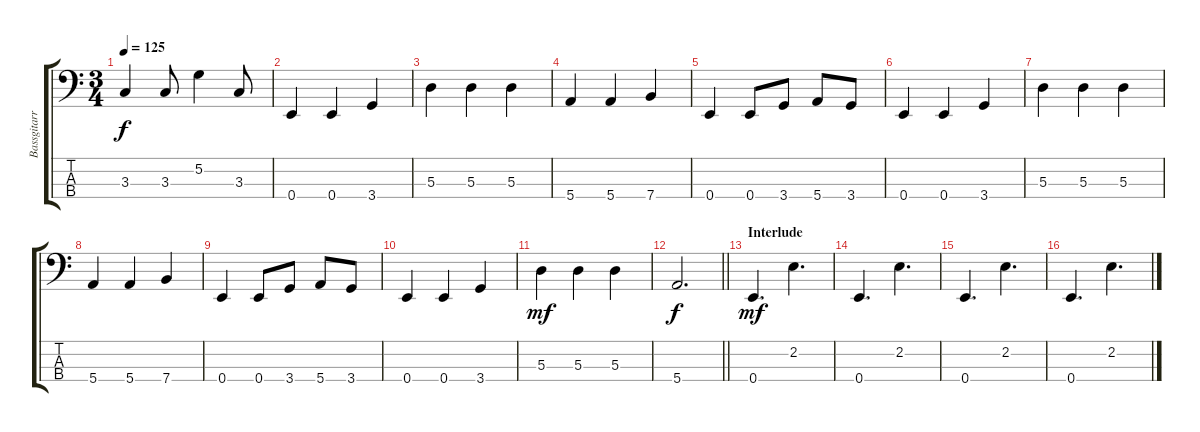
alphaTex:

\track ("Bassgitarren" "Bassgitarr") {instrument electricbassfinger}
\staff {score tabs}
\tuning (G2 D2 A1 E1) {hide}
\ts (3 4)
\tempo 125
\clef f4
\ks c
3.3.4{dy f} 3.3.8 5.2.4 3.3.8 |
0.4.4 0.4.4 3.4.4 |
5.3.4 5.3.4 5.3.4 |
5.4.4 5.4.4 7.4.4 |
0.4.4 0.4.8 3.4.8 5.4.8 3.4.8 |
0.4.4 0.4.4 3.4.4 |
5.3.4 5.3.4 5.3.4 |
5.4.4 5.4.4 7.4.4 |
0.4.4 0.4.8 3.4.8 5.4.8 3.4.8 |
0.4.4 0.4.4 3.4.4 |
5.3.4{dy mf} 5.3.4 5.3.4 |
\barLineRight lightlight
5.4.2{d dy f} |
\section ("" "Interlude")
0.4.4{d dy mf} 2.2.4{d} |
0.4.4{d} 2.2.4{d} |
0.4.4{d} 2.2.4{d} |
0.4.4{d} 2.2.4{d}
